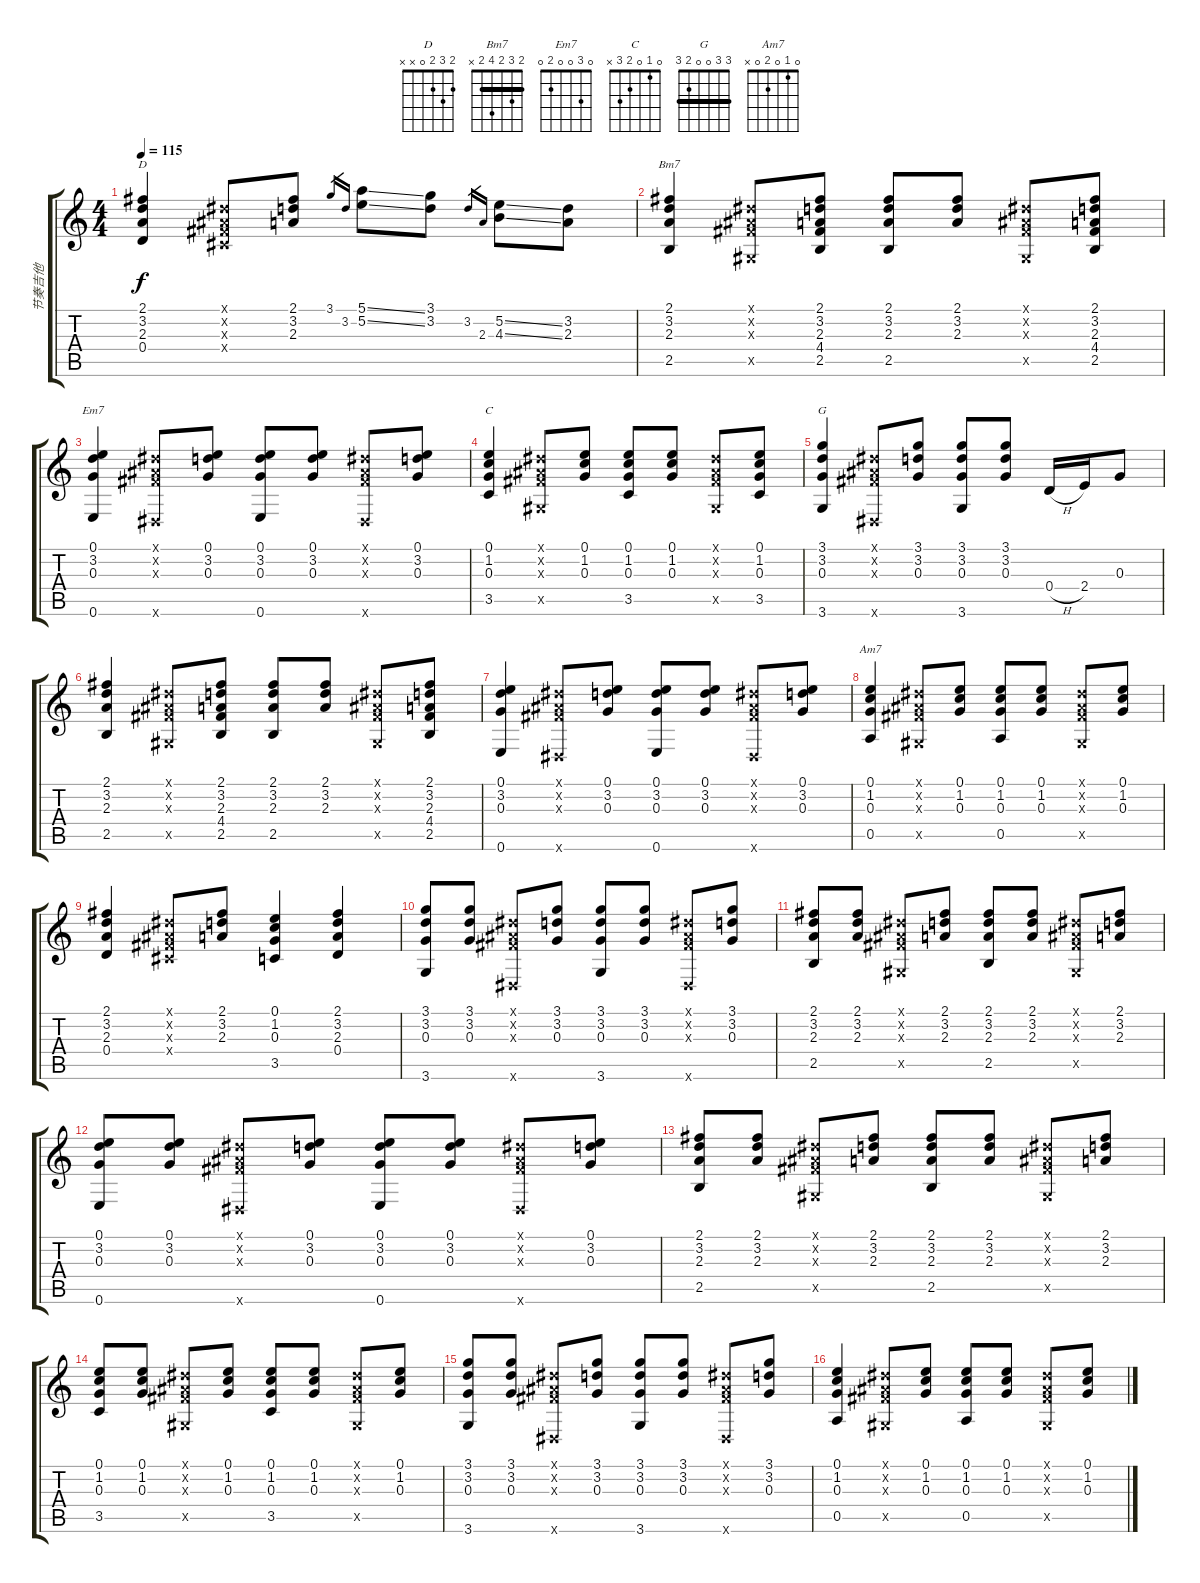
\track ("节奏吉他" "节奏吉他") {instrument acousticguitarnylon}
\staff {score tabs}
\tuning (E4 B3 G3 D3 A2 E2) {hide}
\chord ("D" 2 3 2 0 x x)
\chord ("Bm7" 2 3 2 4 2 x) {barre 2}
\chord ("Em7" 0 3 0 0 2 0)
\chord ("C" 0 1 0 2 3 x)
\chord ("G" 3 3 0 0 2 3) {barre 3}
\chord ("Am7" 0 1 0 2 0 x)
\ts (4 4)
\tempo 115
\clef g2
\ks c
(2.1 3.2 2.3 0.4).4{ch "D" dy f} (-1.1{x} -1.2{x} -1.3{x} -1.4{x}).8 (2.1 3.2 2.3).8 3.1.16{gr} 3.2.16{gr} (5.1{ss} 5.2{ss}).8 (3.1 3.2).8 3.2.16{gr} 2.3.16{gr} (5.2{ss} 4.3{ss}).8 (3.2 2.3).8 |
(2.1 3.2 2.3 2.5).4{ch "Bm7"} (-1.1{x} -1.2{x} -1.3{x} -1.5{x}).8 (2.1 3.2 2.3 4.4 2.5).8 (2.1 3.2 2.3 2.5).8 (2.1 3.2 2.3).8 (-1.1{x} -1.2{x} -1.3{x} -1.5{x}).8 (2.1 3.2 2.3 4.4 2.5).8 |
(0.1 3.2 0.3 0.6).4{ch "Em7"} (-1.1{x} -1.2{x} -1.3{x} -1.6{x}).8 (0.1 3.2 0.3).8 (0.1 3.2 0.3 0.6).8 (0.1 3.2 0.3).8 (-1.1{x} -1.2{x} -1.3{x} -1.6{x}).8 (0.1 3.2 0.3).8 |
(0.1 1.2 0.3 3.5).4{ch "C"} (-1.1{x} -1.2{x} -1.3{x} -1.5{x}).8 (0.1 1.2 0.3).8 (0.1 1.2 0.3 3.5).8 (0.1 1.2 0.3).8 (-1.1{x} -1.2{x} -1.3{x} -1.5{x}).8 (0.1 1.2 0.3 3.5).8 |
(3.1 3.2 0.3 3.6).4{ch "G"} (-1.1{x} -1.2{x} -1.3{x} -1.6{x}).8 (3.1 3.2 0.3).8 (3.1 3.2 0.3 3.6).8 (3.1 3.2 0.3).8 0.4{h}.16 2.4.16 0.3.8 |
(2.1 3.2 2.3 2.5).4 (-1.1{x} -1.2{x} -1.3{x} -1.5{x}).8 (2.1 3.2 2.3 4.4 2.5).8 (2.1 3.2 2.3 2.5).8 (2.1 3.2 2.3).8 (-1.1{x} -1.2{x} -1.3{x} -1.5{x}).8 (2.1 3.2 2.3 4.4 2.5).8 |
(0.1 3.2 0.3 0.6).4 (-1.1{x} -1.2{x} -1.3{x} -1.6{x}).8 (0.1 3.2 0.3).8 (0.1 3.2 0.3 0.6).8 (0.1 3.2 0.3).8 (-1.1{x} -1.2{x} -1.3{x} -1.6{x}).8 (0.1 3.2 0.3).8 |
(0.1 1.2 0.3 0.5).4{ch "Am7"} (-1.1{x} -1.2{x} -1.3{x} -1.5{x}).8 (0.1 1.2 0.3).8 (0.1 1.2 0.3 0.5).8 (0.1 1.2 0.3).8 (-1.1{x} -1.2{x} -1.3{x} -1.5{x}).8 (0.1 1.2 0.3).8 |
(2.1 3.2 2.3 0.4).4 (-1.1{x} -1.2{x} -1.3{x} -1.4{x}).8 (2.1 3.2 2.3).8 (0.1 1.2 0.3 3.5).4 (2.1 3.2 2.3 0.4).4 |
(3.1 3.2 0.3 3.6).8 (3.1 3.2 0.3).8 (-1.1{x} -1.2{x} -1.3{x} -1.6{x}).8 (3.1 3.2 0.3).8 (3.1 3.2 0.3 3.6).8 (3.1 3.2 0.3).8 (-1.1{x} -1.2{x} -1.3{x} -1.6{x}).8 (3.1 3.2 0.3).8 |
(2.1 3.2 2.3 2.5).8 (2.1 3.2 2.3).8 (-1.1{x} -1.2{x} -1.3{x} -1.5{x}).8 (2.1 3.2 2.3).8 (2.1 3.2 2.3 2.5).8 (2.1 3.2 2.3).8 (-1.1{x} -1.2{x} -1.3{x} -1.5{x}).8 (2.1 3.2 2.3).8 |
(0.1 3.2 0.3 0.6).8 (0.1 3.2 0.3).8 (-1.1{x} -1.2{x} -1.3{x} -1.6{x}).8 (0.1 3.2 0.3).8 (0.1 3.2 0.3 0.6).8 (0.1 3.2 0.3).8 (-1.1{x} -1.2{x} -1.3{x} -1.6{x}).8 (0.1 3.2 0.3).8 |
(2.1 3.2 2.3 2.5).8 (2.1 3.2 2.3).8 (-1.1{x} -1.2{x} -1.3{x} -1.5{x}).8 (2.1 3.2 2.3).8 (2.1 3.2 2.3 2.5).8 (2.1 3.2 2.3).8 (-1.1{x} -1.2{x} -1.3{x} -1.5{x}).8 (2.1 3.2 2.3).8 |
(0.1 1.2 0.3 3.5).8 (0.1 1.2 0.3).8 (-1.1{x} -1.2{x} -1.3{x} -1.5{x}).8 (0.1 1.2 0.3).8 (0.1 1.2 0.3 3.5).8 (0.1 1.2 0.3).8 (-1.1{x} -1.2{x} -1.3{x} -1.5{x}).8 (0.1 1.2 0.3).8 |
(3.1 3.2 0.3 3.6).8 (3.1 3.2 0.3).8 (-1.1{x} -1.2{x} -1.3{x} -1.6{x}).8 (3.1 3.2 0.3).8 (3.1 3.2 0.3 3.6).8 (3.1 3.2 0.3).8 (-1.1{x} -1.2{x} -1.3{x} -1.6{x}).8 (3.1 3.2 0.3).8 |
(0.1 1.2 0.3 0.5).4 (-1.1{x} -1.2{x} -1.3{x} -1.5{x}).8 (0.1 1.2 0.3).8 (0.1 1.2 0.3 0.5).8 (0.1 1.2 0.3).8 (-1.1{x} -1.2{x} -1.3{x} -1.5{x}).8 (0.1 1.2 0.3).8
